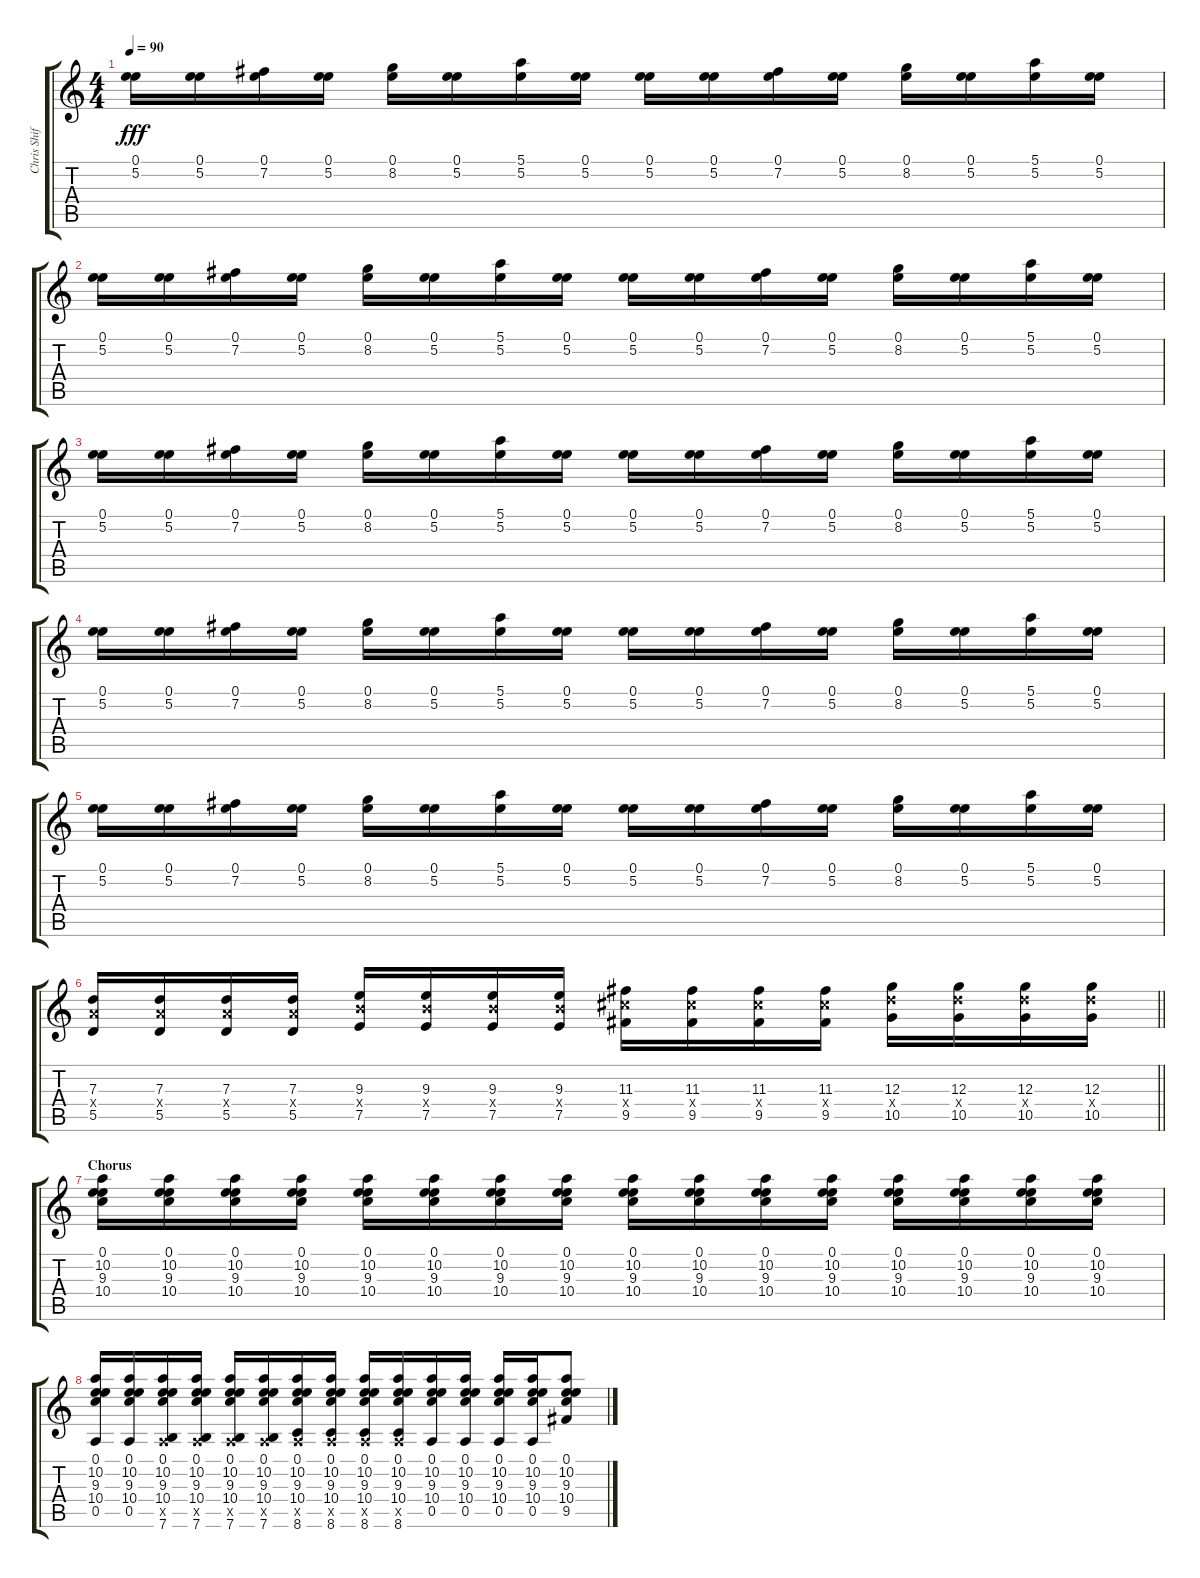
\track ("Chris Shiflett (Lead Guitar)" "Chris Shif") {instrument overdrivenguitar}
\staff {score tabs}
\tuning (E4 B3 G3 D3 A2 E2) {hide}
\ts (4 4)
\tempo 90
\clef g2
\ks c
(0.1 5.2).16{dy fff} (0.1 5.2).16 (0.1 7.2).16 (0.1 5.2).16 (0.1 8.2).16 (0.1 5.2).16 (5.1 5.2).16 (0.1 5.2).16 (0.1 5.2).16 (0.1 5.2).16 (0.1 7.2).16 (0.1 5.2).16 (0.1 8.2).16 (0.1 5.2).16 (5.1 5.2).16 (0.1 5.2).16 |
(0.1 5.2).16 (0.1 5.2).16 (0.1 7.2).16 (0.1 5.2).16 (0.1 8.2).16 (0.1 5.2).16 (5.1 5.2).16 (0.1 5.2).16 (0.1 5.2).16 (0.1 5.2).16 (0.1 7.2).16 (0.1 5.2).16 (0.1 8.2).16 (0.1 5.2).16 (5.1 5.2).16 (0.1 5.2).16 |
(0.1 5.2).16 (0.1 5.2).16 (0.1 7.2).16 (0.1 5.2).16 (0.1 8.2).16 (0.1 5.2).16 (5.1 5.2).16 (0.1 5.2).16 (0.1 5.2).16 (0.1 5.2).16 (0.1 7.2).16 (0.1 5.2).16 (0.1 8.2).16 (0.1 5.2).16 (5.1 5.2).16 (0.1 5.2).16 |
(0.1 5.2).16 (0.1 5.2).16 (0.1 7.2).16 (0.1 5.2).16 (0.1 8.2).16 (0.1 5.2).16 (5.1 5.2).16 (0.1 5.2).16 (0.1 5.2).16 (0.1 5.2).16 (0.1 7.2).16 (0.1 5.2).16 (0.1 8.2).16 (0.1 5.2).16 (5.1 5.2).16 (0.1 5.2).16 |
(0.1 5.2).16 (0.1 5.2).16 (0.1 7.2).16 (0.1 5.2).16 (0.1 8.2).16 (0.1 5.2).16 (5.1 5.2).16 (0.1 5.2).16 (0.1 5.2).16 (0.1 5.2).16 (0.1 7.2).16 (0.1 5.2).16 (0.1 8.2).16 (0.1 5.2).16 (5.1 5.2).16 (0.1 5.2).16 |
\barLineRight lightlight
(7.3 7.4{x} 5.5).16{volume 13} (7.3 7.4{x} 5.5).16 (7.3 7.4{x} 5.5).16 (7.3 7.4{x} 5.5).16 (9.3 9.4{x} 7.5).16 (9.3 9.4{x} 7.5).16 (9.3 9.4{x} 7.5).16 (9.3 9.4{x} 7.5).16 (11.3 11.4{x} 9.5).16 (11.3 11.4{x} 9.5).16 (11.3 11.4{x} 9.5).16 (11.3 11.4{x} 9.5).16 (12.3 12.4{x} 10.5).16 (12.3 12.4{x} 10.5).16 (12.3 12.4{x} 10.5).16 (12.3 12.4{x} 10.5).16 |
\section ("" "Chorus")
(0.1 10.2 9.3 10.4).16{volume 14} (0.1 10.2 9.3 10.4).16 (0.1 10.2 9.3 10.4).16 (0.1 10.2 9.3 10.4).16 (0.1 10.2 9.3 10.4).16 (0.1 10.2 9.3 10.4).16 (0.1 10.2 9.3 10.4).16 (0.1 10.2 9.3 10.4).16 (0.1 10.2 9.3 10.4).16 (0.1 10.2 9.3 10.4).16 (0.1 10.2 9.3 10.4).16 (0.1 10.2 9.3 10.4).16 (0.1 10.2 9.3 10.4).16 (0.1 10.2 9.3 10.4).16 (0.1 10.2 9.3 10.4).16 (0.1 10.2 9.3 10.4).16 |
(0.1 10.2 9.3 10.4 0.5).16 (0.1 10.2 9.3 10.4 0.5).16 (0.1 10.2 9.3 10.4 0.5{x} 7.6).16 (0.1 10.2 9.3 10.4 0.5{x} 7.6).16 (0.1 10.2 9.3 10.4 0.5{x} 7.6).16 (0.1 10.2 9.3 10.4 0.5{x} 7.6).16 (0.1 10.2 9.3 10.4 0.5{x} 8.6).16 (0.1 10.2 9.3 10.4 0.5{x} 8.6).16 (0.1 10.2 9.3 10.4 0.5{x} 8.6).16 (0.1 10.2 9.3 10.4 0.5{x} 8.6).16 (0.1 10.2 9.3 10.4 0.5).16 (0.1 10.2 9.3 10.4 0.5).16 (0.1 10.2 9.3 10.4 0.5).16 (0.1 10.2 9.3 10.4 0.5).16 (0.1 10.2 9.3 10.4 9.5).8
